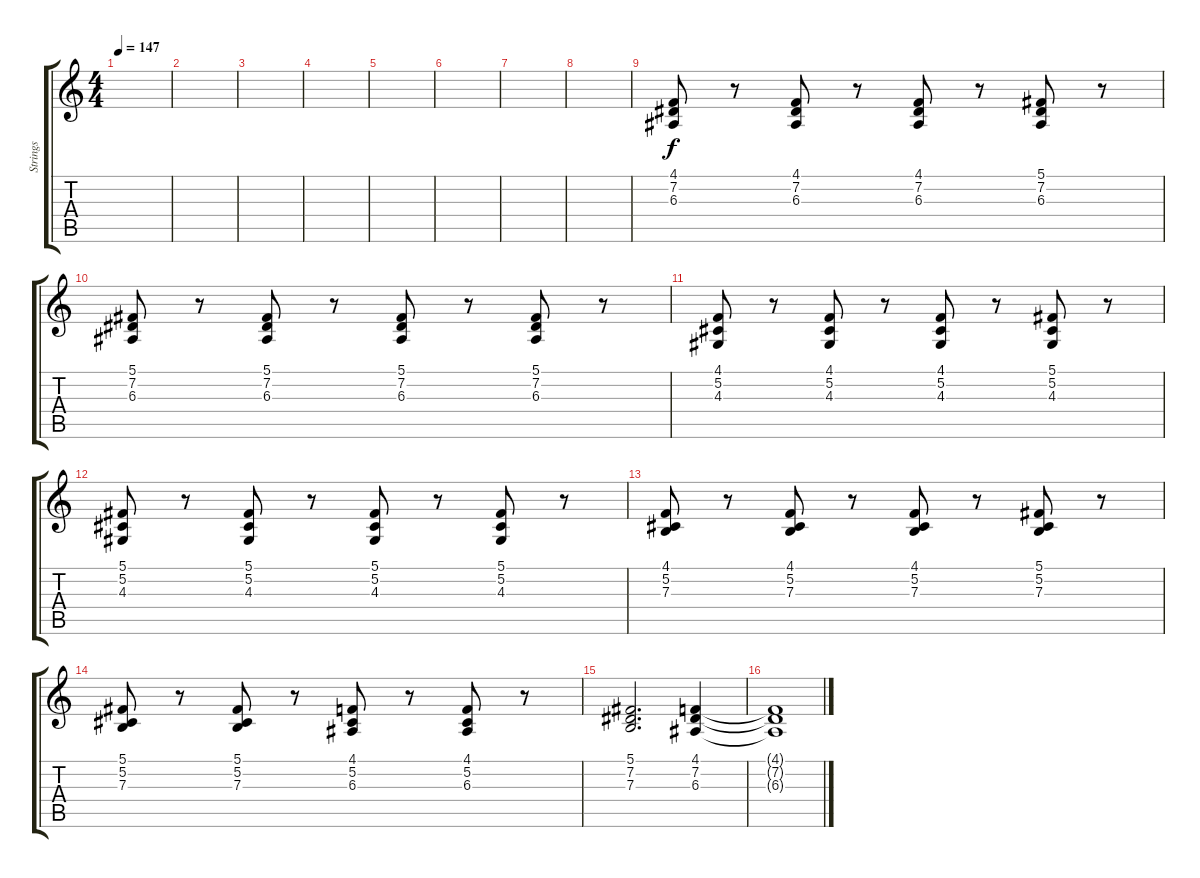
\track ("Strings" "Strings") {instrument violin}
\staff {score tabs}
\tuning (Db4 Ab3 E3 B2 Gb2 B1) {hide}
\ts (4 4)
\tempo 147
\clef g2
\ks c
|
|
|
|
|
|
|
|
(4.1 7.2 6.3).8 r.8 (4.1 7.2 6.3).8 r.8 (4.1 7.2 6.3).8 r.8 (5.1 7.2 6.3).8 r.8 |
(5.1 7.2 6.3).8 r.8 (5.1 7.2 6.3).8 r.8 (5.1 7.2 6.3).8 r.8 (5.1 7.2 6.3).8 r.8 |
(4.1 5.2 4.3).8 r.8 (4.1 5.2 4.3).8 r.8 (4.1 5.2 4.3).8 r.8 (5.1 5.2 4.3).8 r.8 |
(5.1 5.2 4.3).8 r.8 (5.1 5.2 4.3).8 r.8 (5.1 5.2 4.3).8 r.8 (5.1 5.2 4.3).8 r.8 |
(4.1 5.2 7.3).8 r.8 (4.1 5.2 7.3).8 r.8 (4.1 5.2 7.3).8 r.8 (5.1 5.2 7.3).8 r.8 |
(5.1 5.2 7.3).8 r.8 (5.1 5.2 7.3).8 r.8 (4.1 5.2 6.3).8 r.8 (4.1 5.2 6.3).8 r.8 |
(5.1 7.2 7.3).2{d} (4.1 7.2 6.3).4 |
(4.1{t} 7.2{t} 6.3{t}).1
